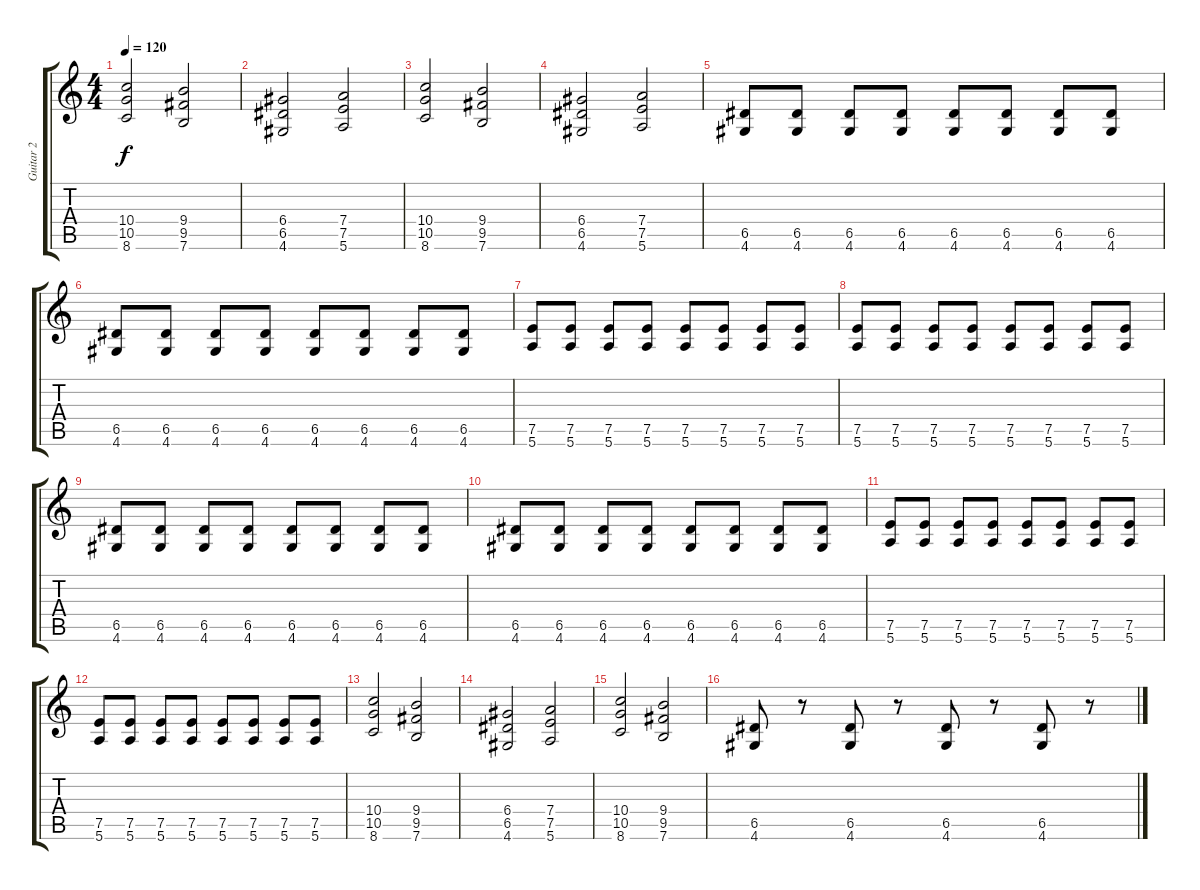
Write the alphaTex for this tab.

\track ("Guitar 2" "Guitar 2") {instrument overdrivenguitar}
\staff {score tabs}
\tuning (E4 B3 G3 D3 A2 E2) {hide}
\ts (4 4)
\tempo 120
\clef g2
\ks c
(10.4 10.5 8.6).2{dy f volume 14} (9.4 9.5 7.6).2 |
(6.4 6.5 4.6).2 (7.4 7.5 5.6).2 |
(10.4 10.5 8.6).2 (9.4 9.5 7.6).2 |
(6.4 6.5 4.6).2 (7.4 7.5 5.6).2 |
(6.5 4.6).8{volume 10} (6.5 4.6).8 (6.5 4.6).8 (6.5 4.6).8 (6.5 4.6).8 (6.5 4.6).8 (6.5 4.6).8 (6.5 4.6).8 |
(6.5 4.6).8 (6.5 4.6).8 (6.5 4.6).8 (6.5 4.6).8 (6.5 4.6).8 (6.5 4.6).8 (6.5 4.6).8 (6.5 4.6).8 |
(7.5 5.6).8 (7.5 5.6).8 (7.5 5.6).8 (7.5 5.6).8 (7.5 5.6).8 (7.5 5.6).8 (7.5 5.6).8 (7.5 5.6).8 |
(7.5 5.6).8 (7.5 5.6).8 (7.5 5.6).8 (7.5 5.6).8 (7.5 5.6).8 (7.5 5.6).8 (7.5 5.6).8 (7.5 5.6).8 |
(6.5 4.6).8 (6.5 4.6).8 (6.5 4.6).8 (6.5 4.6).8 (6.5 4.6).8 (6.5 4.6).8 (6.5 4.6).8 (6.5 4.6).8 |
(6.5 4.6).8 (6.5 4.6).8 (6.5 4.6).8 (6.5 4.6).8 (6.5 4.6).8 (6.5 4.6).8 (6.5 4.6).8 (6.5 4.6).8 |
(7.5 5.6).8 (7.5 5.6).8 (7.5 5.6).8 (7.5 5.6).8 (7.5 5.6).8 (7.5 5.6).8 (7.5 5.6).8 (7.5 5.6).8 |
(7.5 5.6).8 (7.5 5.6).8 (7.5 5.6).8 (7.5 5.6).8 (7.5 5.6).8 (7.5 5.6).8 (7.5 5.6).8 (7.5 5.6).8 |
(10.4 10.5 8.6).2{volume 14} (9.4 9.5 7.6).2 |
(6.4 6.5 4.6).2 (7.4 7.5 5.6).2 |
(10.4 10.5 8.6).2 (9.4 9.5 7.6).2 |
(6.5 4.6).8 r.8 (6.5 4.6).8 r.8 (6.5 4.6).8 r.8 (6.5 4.6).8 r.8
